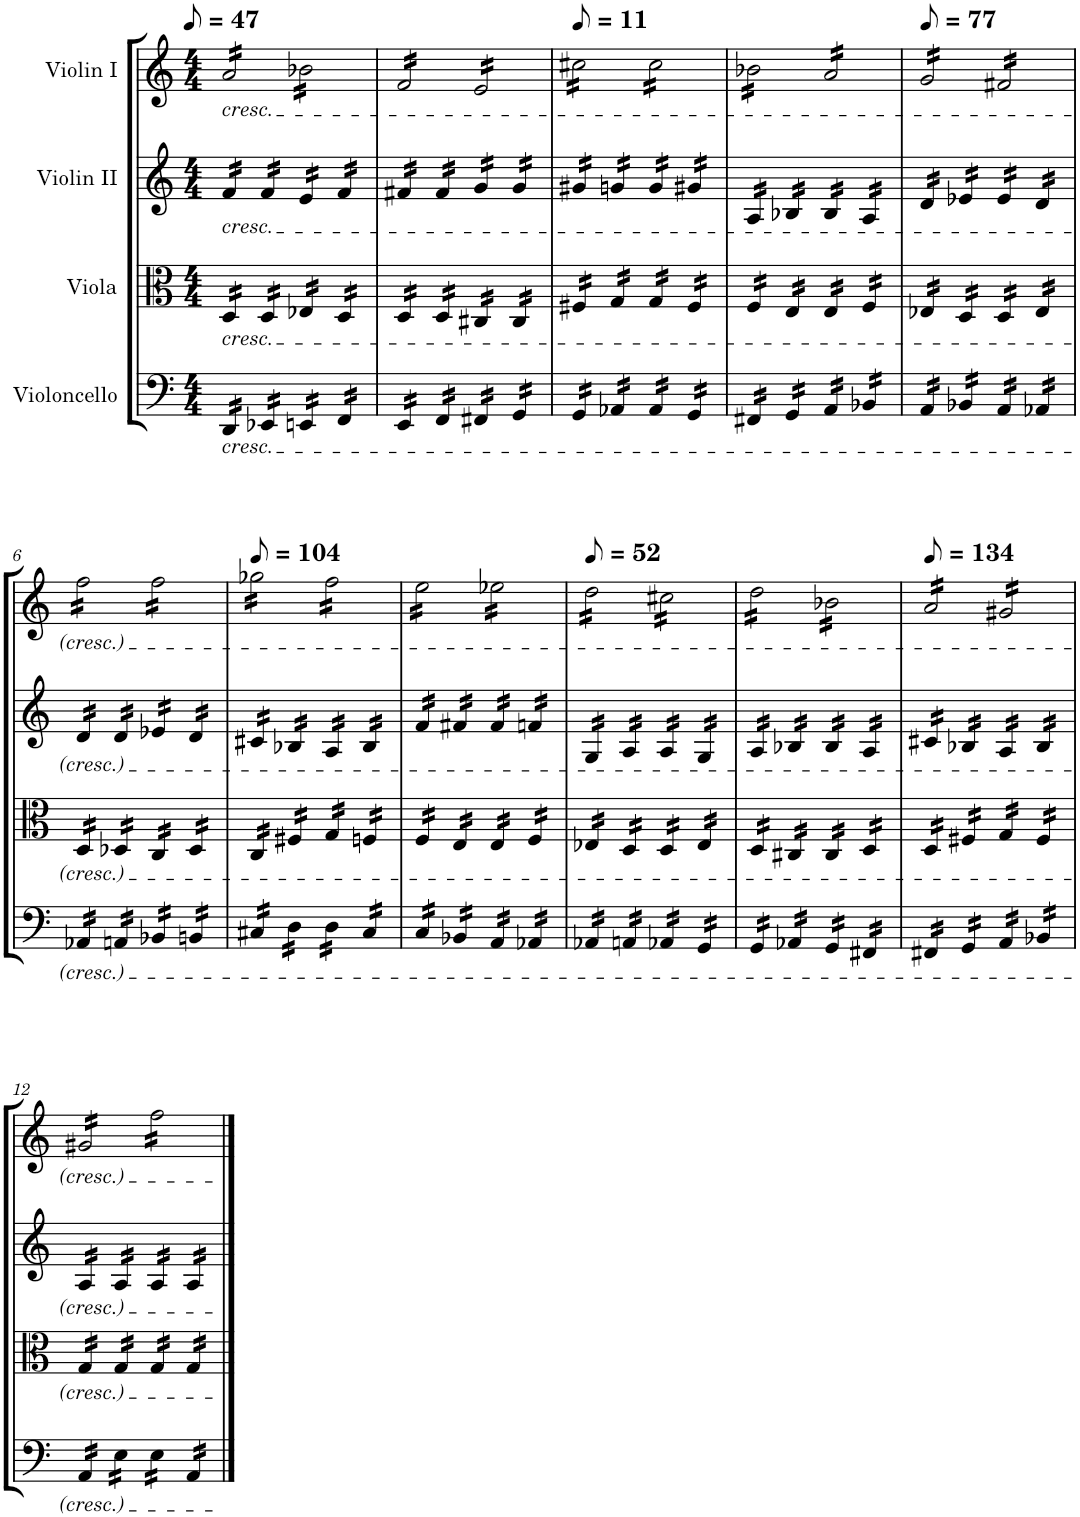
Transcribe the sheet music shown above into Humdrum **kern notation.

**kern	**kern	**kern	**kern
*part4	*part3	*part2	*part1
*staff4	*staff3	*staff2	*staff1
*I"Violoncello	*I"Viola	*I"Violin II	*I"Violin I
*I'Vc	*I'Vla	*I'Vln	*I'Vln
*clefF4	*clefC3	*clefG2	*clefG2
*k[]	*k[]	*k[]	*k[]
*M4/4	*M4/4	*M4/4	*M4/4
*MM24	*MM24	*MM24	*MM24
=1	=1	=1	=1
!	!	!	!LO:TX:b:i:t=cresc.
!	!	!LO:TX:b:i:t=cresc.	!
!	!LO:TX:b:i:t=cresc.	!	!
!LO:TX:b:i:t=cresc.	!	!	!
*tremolo	*	*	*
*	*tremolo	*	*
*	*	*tremolo	*
*	*	*	*tremolo
16DD/LL	16D/LL	16f/LL	16a/LL
16DD/	16D/	16f/	16a/
16DD/	16D/	16f/	16a/
16DD/JJ	16D/JJ	16f/JJ	16a/
16EE-X/LL	16D/LL	16f/LL	16a/
16EE-X/	16D/	16f/	16a/
16EE-X/	16D/	16f/	16a/
16EE-X/JJ	16D/JJ	16f/JJ	16a/JJ
16EEn/LL	16E-X/LL	16e/LL	16b-X\LL
16EEn/	16E-X/	16e/	16b-X\
16EEn/	16E-X/	16e/	16b-X\
16EEn/JJ	16E-X/JJ	16e/JJ	16b-X\
16FF/LL	16D/LL	16f/LL	16b-X\
16FF/	16D/	16f/	16b-X\
16FF/	16D/	16f/	16b-X\
16FF/JJ	16D/JJ	16f/JJ	16b-X\JJ
=2	=2	=2	=2
16EE/LL	16D/LL	16f#X/LL	16f/LL
16EE/	16D/	16f#X/	16f/
16EE/	16D/	16f#X/	16f/
16EE/JJ	16D/JJ	16f#X/JJ	16f/
16FF/LL	16D/LL	16f#/LL	16f/
16FF/	16D/	16f#/	16f/
16FF/	16D/	16f#/	16f/
16FF/JJ	16D/JJ	16f#/JJ	16f/JJ
16FF#X/LL	16C#X/LL	16g/LL	16e/LL
16FF#X/	16C#X/	16g/	16e/
16FF#X/	16C#X/	16g/	16e/
16FF#X/JJ	16C#X/JJ	16g/JJ	16e/
16GG/LL	16C#/LL	16g/LL	16e/
16GG/	16C#/	16g/	16e/
16GG/	16C#/	16g/	16e/
16GG/JJ	16C#/JJ	16g/JJ	16e/JJ
=3	=3	=3	=3
*	*	*	*MM6
16GG/LL	16F#X/LL	16g#X/LL	16cc#X\LL
16GG/	16F#X/	16g#X/	16cc#X\
16GG/	16F#X/	16g#X/	16cc#X\
16GG/JJ	16F#X/JJ	16g#X/JJ	16cc#X\
16AA-X/LL	16G/LL	16gn/LL	16cc#X\
16AA-X/	16G/	16gn/	16cc#X\
16AA-X/	16G/	16gn/	16cc#X\
16AA-X/JJ	16G/JJ	16gn/JJ	16cc#X\JJ
16AA-/LL	16G/LL	16g/LL	16cc#\LL
16AA-/	16G/	16g/	16cc#\
16AA-/	16G/	16g/	16cc#\
16AA-/JJ	16G/JJ	16g/JJ	16cc#\
16GG/LL	16F#/LL	16g#X/LL	16cc#\
16GG/	16F#/	16g#X/	16cc#\
16GG/	16F#/	16g#X/	16cc#\
16GG/JJ	16F#/JJ	16g#X/JJ	16cc#\JJ
=4	=4	=4	=4
16FF#X/LL	16F/LL	16A/LL	16b-X\LL
16FF#X/	16F/	16A/	16b-X\
16FF#X/	16F/	16A/	16b-X\
16FF#X/JJ	16F/JJ	16A/JJ	16b-X\
16GG/LL	16E/LL	16B-X/LL	16b-X\
16GG/	16E/	16B-X/	16b-X\
16GG/	16E/	16B-X/	16b-X\
16GG/JJ	16E/JJ	16B-X/JJ	16b-X\JJ
16AA/LL	16E/LL	16B-/LL	16a/LL
16AA/	16E/	16B-/	16a/
16AA/	16E/	16B-/	16a/
16AA/JJ	16E/JJ	16B-/JJ	16a/
16BB-X/LL	16F/LL	16A/LL	16a/
16BB-X/	16F/	16A/	16a/
16BB-X/	16F/	16A/	16a/
16BB-X/JJ	16F/JJ	16A/JJ	16a/JJ
=5	=5	=5	=5
*	*	*	*MM39
16AA/LL	16E-X/LL	16d/LL	16g/LL
16AA/	16E-X/	16d/	16g/
16AA/	16E-X/	16d/	16g/
16AA/JJ	16E-X/JJ	16d/JJ	16g/
16BB-X/LL	16D/LL	16e-X/LL	16g/
16BB-X/	16D/	16e-X/	16g/
16BB-X/	16D/	16e-X/	16g/
16BB-X/JJ	16D/JJ	16e-X/JJ	16g/JJ
16AA/LL	16D/LL	16e-/LL	16f#X/LL
16AA/	16D/	16e-/	16f#X/
16AA/	16D/	16e-/	16f#X/
16AA/JJ	16D/JJ	16e-/JJ	16f#X/
16AA-X/LL	16E-/LL	16d/LL	16f#X/
16AA-X/	16E-/	16d/	16f#X/
16AA-X/	16E-/	16d/	16f#X/
16AA-X/JJ	16E-/JJ	16d/JJ	16f#X/JJ
!!LO:LB:g=z
=6	=6	=6	=6
16AA-X/LL	16D/LL	16d/LL	16ff\LL
16AA-X/	16D/	16d/	16ff\
16AA-X/	16D/	16d/	16ff\
16AA-X/JJ	16D/JJ	16d/JJ	16ff\
16AAn/LL	16D-X/LL	16d/LL	16ff\
16AAn/	16D-X/	16d/	16ff\
16AAn/	16D-X/	16d/	16ff\
16AAn/JJ	16D-X/JJ	16d/JJ	16ff\JJ
16BB-X/LL	16C/LL	16e-X/LL	16ff\LL
16BB-X/	16C/	16e-X/	16ff\
16BB-X/	16C/	16e-X/	16ff\
16BB-X/JJ	16C/JJ	16e-X/JJ	16ff\
16BBn/LL	16D-/LL	16d/LL	16ff\
16BBn/	16D-/	16d/	16ff\
16BBn/	16D-/	16d/	16ff\
16BBn/JJ	16D-/JJ	16d/JJ	16ff\JJ
=7	=7	=7	=7
*	*	*	*MM52
16C#X/LL	16C/LL	16c#X/LL	16gg-X\LL
16C#X/	16C/	16c#X/	16gg-X\
16C#X/	16C/	16c#X/	16gg-X\
16C#X/JJ	16C/JJ	16c#X/JJ	16gg-X\
16D\LL	16F#X/LL	16B-X/LL	16gg-X\
16D\	16F#X/	16B-X/	16gg-X\
16D\	16F#X/	16B-X/	16gg-X\
16D\JJ	16F#X/JJ	16B-X/JJ	16gg-X\JJ
16D\LL	16G/LL	16A/LL	16ff\LL
16D\	16G/	16A/	16ff\
16D\	16G/	16A/	16ff\
16D\JJ	16G/JJ	16A/JJ	16ff\
16C#/LL	16Fn/LL	16B-/LL	16ff\
16C#/	16Fn/	16B-/	16ff\
16C#/	16Fn/	16B-/	16ff\
16C#/JJ	16Fn/JJ	16B-/JJ	16ff\JJ
=8	=8	=8	=8
16C/LL	16F/LL	16f/LL	16ee\LL
16C/	16F/	16f/	16ee\
16C/	16F/	16f/	16ee\
16C/JJ	16F/JJ	16f/JJ	16ee\
16BB-X/LL	16E/LL	16f#X/LL	16ee\
16BB-X/	16E/	16f#X/	16ee\
16BB-X/	16E/	16f#X/	16ee\
16BB-X/JJ	16E/JJ	16f#X/JJ	16ee\JJ
16AA/LL	16E/LL	16f#/LL	16ee-X\LL
16AA/	16E/	16f#/	16ee-X\
16AA/	16E/	16f#/	16ee-X\
16AA/JJ	16E/JJ	16f#/JJ	16ee-X\
16AA-X/LL	16F/LL	16fn/LL	16ee-X\
16AA-X/	16F/	16fn/	16ee-X\
16AA-X/	16F/	16fn/	16ee-X\
16AA-X/JJ	16F/JJ	16fn/JJ	16ee-X\JJ
=9	=9	=9	=9
*	*	*	*MM26
16AA-X/LL	16E-X/LL	16G/LL	16dd\LL
16AA-X/	16E-X/	16G/	16dd\
16AA-X/	16E-X/	16G/	16dd\
16AA-X/JJ	16E-X/JJ	16G/JJ	16dd\
16AAn/LL	16D/LL	16A/LL	16dd\
16AAn/	16D/	16A/	16dd\
16AAn/	16D/	16A/	16dd\
16AAn/JJ	16D/JJ	16A/JJ	16dd\JJ
16AA-X/LL	16D/LL	16A/LL	16cc#X\LL
16AA-X/	16D/	16A/	16cc#X\
16AA-X/	16D/	16A/	16cc#X\
16AA-X/JJ	16D/JJ	16A/JJ	16cc#X\
16GG/LL	16E-/LL	16G/LL	16cc#X\
16GG/	16E-/	16G/	16cc#X\
16GG/	16E-/	16G/	16cc#X\
16GG/JJ	16E-/JJ	16G/JJ	16cc#X\JJ
=10	=10	=10	=10
16GG/LL	16D/LL	16A/LL	16dd\LL
16GG/	16D/	16A/	16dd\
16GG/	16D/	16A/	16dd\
16GG/JJ	16D/JJ	16A/JJ	16dd\
16AA-X/LL	16C#X/LL	16B-X/LL	16dd\
16AA-X/	16C#X/	16B-X/	16dd\
16AA-X/	16C#X/	16B-X/	16dd\
16AA-X/JJ	16C#X/JJ	16B-X/JJ	16dd\JJ
16GG/LL	16C#/LL	16B-/LL	16b-X\LL
16GG/	16C#/	16B-/	16b-X\
16GG/	16C#/	16B-/	16b-X\
16GG/JJ	16C#/JJ	16B-/JJ	16b-X\
16FF#X/LL	16D/LL	16A/LL	16b-X\
16FF#X/	16D/	16A/	16b-X\
16FF#X/	16D/	16A/	16b-X\
16FF#X/JJ	16D/JJ	16A/JJ	16b-X\JJ
=11	=11	=11	=11
*	*	*	*MM67
16FF#X/LL	16D/LL	16c#X/LL	16a/LL
16FF#X/	16D/	16c#X/	16a/
16FF#X/	16D/	16c#X/	16a/
16FF#X/JJ	16D/JJ	16c#X/JJ	16a/
16GG/LL	16F#X/LL	16B-X/LL	16a/
16GG/	16F#X/	16B-X/	16a/
16GG/	16F#X/	16B-X/	16a/
16GG/JJ	16F#X/JJ	16B-X/JJ	16a/JJ
16AA/LL	16G/LL	16A/LL	16g#X/LL
16AA/	16G/	16A/	16g#X/
16AA/	16G/	16A/	16g#X/
16AA/JJ	16G/JJ	16A/JJ	16g#X/
16BB-X/LL	16F#/LL	16B-/LL	16g#X/
16BB-X/	16F#/	16B-/	16g#X/
16BB-X/	16F#/	16B-/	16g#X/
16BB-X/JJ	16F#/JJ	16B-/JJ	16g#X/JJ
!!LO:LB:g=z
=12	=12	=12	=12
16AA/LL	16G/LL	16A/LL	16g#X/LL
16AA/	16G/	16A/	16g#X/
16AA/	16G/	16A/	16g#X/
16AA/JJ	16G/JJ	16A/JJ	16g#X/
16E\LL	16G/LL	16A/LL	16g#X/
16E\	16G/	16A/	16g#X/
16E\	16G/	16A/	16g#X/
16E\JJ	16G/JJ	16A/JJ	16g#X/JJ
16E\LL	16G/LL	16A/LL	16ff\LL
16E\	16G/	16A/	16ff\
16E\	16G/	16A/	16ff\
16E\JJ	16G/JJ	16A/JJ	16ff\
16AA/LL	16G/LL	16A/LL	16ff\
16AA/	16G/	16A/	16ff\
16AA/	16G/	16A/	16ff\
16AA/JJ	16G/JJ	16A/JJ	16ff\JJ
*	*	*	*Xtremolo
*	*	*Xtremolo	*
*	*Xtremolo	*	*
*Xtremolo	*	*	*
==	==	==	==
*-	*-	*-	*-
